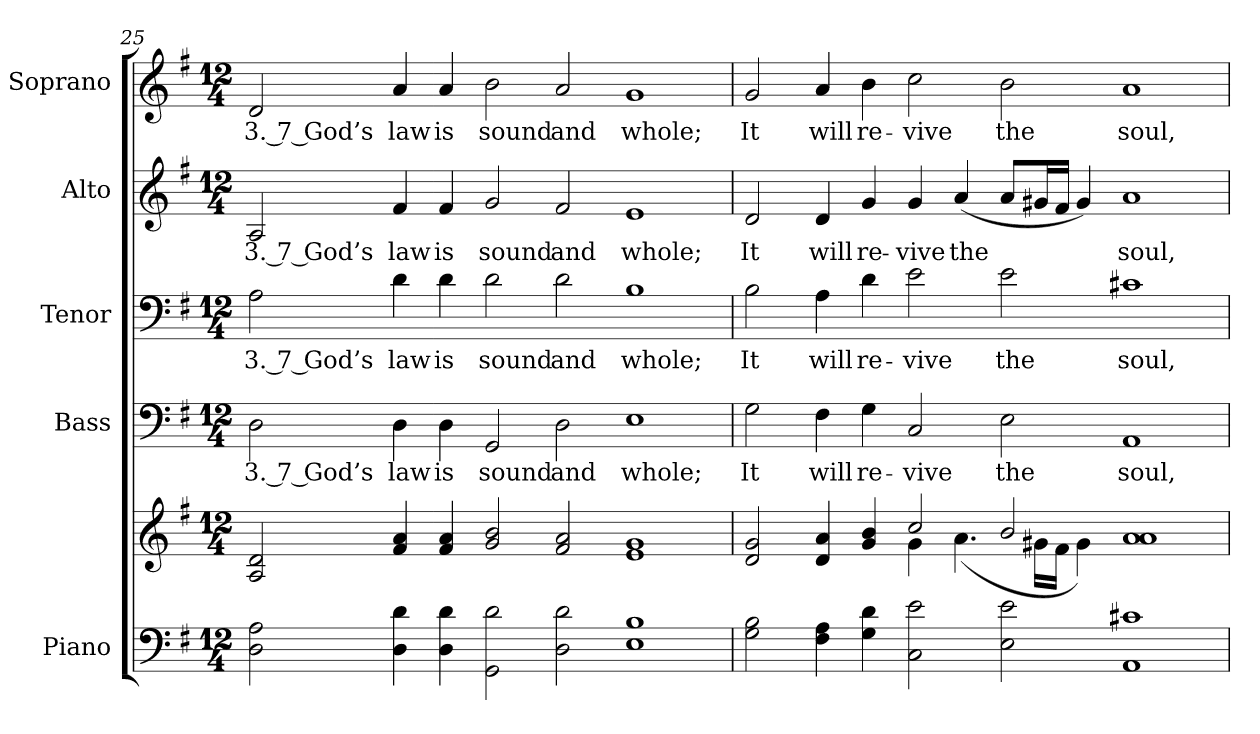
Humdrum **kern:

**kern	**kern	**kern	**text	**kern	**text	**kern	**text	**kern	**text
*part5	*part5	*part4	*part4	*part3	*part3	*part2	*part2	*part1	*part1
*staff6	*staff5	*staff4	*staff4	*staff3	*staff3	*staff2	*staff2	*staff1	*staff1
*I"Piano	*	*I"Bass	*	*I"Tenor	*	*I"Alto	*	*I"Soprano	*
*I'Pno.	*	*I'B.	*	*I'T.	*	*I'A.	*	*I'S.	*
!!LO:PB:g=z
*clefF4	*clefG2	*clefF4	*	*clefF4	*	*clefG2	*	*clefG2	*
*k[f#]	*k[f#]	*k[f#]	*	*k[f#]	*	*k[f#]	*	*k[f#]	*
*G:	*G:	*G:	*	*G:	*	*G:	*	*G:	*
*M12/4	*M12/4	*M12/4	*	*M12/4	*	*M12/4	*	*M12/4	*
=25	=25	=25	=25	=25	=25	=25	=25	=25	=25
!	!	!	!LO:LY:b:color=#000000	!	!	!	!	!	!
!	!	!	!	!	!LO:LY:b:color=#000000	!	!	!	!
!	!	!	!	!	!	!	!LO:LY:b:color=#000000	!	!
!	!	!	!	!	!	!	!	!	!LO:LY:b:color=#000000
2Di\ 2Ai	2Ai/ 2di	2Di\	3. 7 God’s	2Ai\	3. 7 God’s	2Ai/	3. 7 God’s	2di/	3. 7 God’s
!	!	!	!LO:LY:b:color=#000000	!	!	!	!	!	!
!	!	!	!	!	!LO:LY:b:color=#000000	!	!	!	!
!	!	!	!	!	!	!	!LO:LY:b:color=#000000	!	!
!	!	!	!	!	!	!	!	!	!LO:LY:b:color=#000000
4Di\ 4di	4f#i/ 4ai	4Di\	law	4di\	law	4f#i/	law	4ai/	law
!	!	!	!LO:LY:b:color=#000000	!	!	!	!	!	!
!	!	!	!	!	!LO:LY:b:color=#000000	!	!	!	!
!	!	!	!	!	!	!	!LO:LY:b:color=#000000	!	!
!	!	!	!	!	!	!	!	!	!LO:LY:b:color=#000000
4Di\ 4di	4f#i/ 4ai	4Di\	is	4di\	is	4f#i/	is	4ai/	is
!	!	!	!LO:LY:b:color=#000000	!	!	!	!	!	!
!	!	!	!	!	!LO:LY:b:color=#000000	!	!	!	!
!	!	!	!	!	!	!	!LO:LY:b:color=#000000	!	!
!	!	!	!	!	!	!	!	!	!LO:LY:b:color=#000000
2GGi\ 2di	2gi/ 2bi	2GGi/	sound	2di\	sound	2gi/	sound	2bi\	sound
!	!	!	!LO:LY:b:color=#000000	!	!	!	!	!	!
!	!	!	!	!	!LO:LY:b:color=#000000	!	!	!	!
!	!	!	!	!	!	!	!LO:LY:b:color=#000000	!	!
!	!	!	!	!	!	!	!	!	!LO:LY:b:color=#000000
2Di\ 2di	2f#i/ 2ai	2Di\	and	2di\	and	2f#i/	and	2ai/	and
!	!	!	!LO:LY:b:color=#000000	!	!	!	!	!	!
!	!	!	!	!	!LO:LY:b:color=#000000	!	!	!	!
!	!	!	!	!	!	!	!LO:LY:b:color=#000000	!	!
!	!	!	!	!	!	!	!	!	!LO:LY:b:color=#000000
1Ei 1Bi	1ei 1gi	1Ei	whole;	1Bi	whole;	1ei	whole;	1gi	whole;
=26	=26	=26	=26	=26	=26	=26	=26	=26	=26
*	*^	*	*	*	*	*	*	*	*
!	!	!	!	!LO:LY:b:color=#000000	!	!	!	!	!	!
!	!	!	!	!	!	!LO:LY:b:color=#000000	!	!	!	!
!	!	!	!	!	!	!	!	!LO:LY:b:color=#000000	!	!
!	!	!	!	!	!	!	!	!	!	!LO:LY:b:color=#000000
2Gi\ 2Bi	2di/ 2gi	1ryy	2Gi\	It	2Bi\	It	2di/	It	2gi/	It
!	!	!	!	!LO:LY:b:color=#000000	!	!	!	!	!	!
!	!	!	!	!	!	!LO:LY:b:color=#000000	!	!	!	!
!	!	!	!	!	!	!	!	!LO:LY:b:color=#000000	!	!
!	!	!	!	!	!	!	!	!	!	!LO:LY:b:color=#000000
4F#i\ 4Ai	4di/ 4ai	.	4F#i\	will	4Ai\	will	4di/	will	4ai/	will
!	!	!	!	!LO:LY:b:color=#000000	!	!	!	!	!	!
!	!	!	!	!	!	!LO:LY:b:color=#000000	!	!	!	!
!	!	!	!	!	!	!	!	!LO:LY:b:color=#000000	!	!
!	!	!	!	!	!	!	!	!	!	!LO:LY:b:color=#000000
4Gi\ 4di	4gi/ 4bi	.	4Gi\	re-	4di\	re-	4gi/	re-	4bi\	re-
!	!	!	!	!LO:LY:b:color=#000000	!	!	!	!	!	!
!	!	!	!	!	!	!LO:LY:b:color=#000000	!	!	!	!
!	!	!	!	!	!	!	!	!LO:LY:b:color=#000000	!	!
!	!	!	!	!	!	!	!	!	!	!LO:LY:b:color=#000000
2Ci\ 2ei	2cci/	4gi\	2Ci/	-vive	2ei\	-vive	4gi/	-vive	2cci\	-vive
!	!	!	!	!	!	!	!	!LO:LY:b:color=#000000	!	!
.	.	(4.ai\	.	.	.	.	(4ai/	the	.	.
!	!	!	!	!LO:LY:b:color=#000000	!	!	!	!	!	!
!	!	!	!	!	!	!LO:LY:b:color=#000000	!	!	!	!
!	!	!	!	!	!	!	!	!	!	!LO:LY:b:color=#000000
2Ei\ 2ei	2bi/	.	2Ei\	the	2ei\	the	8ai/L	.	2bi\	the
.	.	16g#Xi\LL	.	.	.	.	16g#Xi/L	.	.	.
.	.	16f#i\JJ	.	.	.	.	16f#i/JJ	.	.	.
.	.	4g#i\)	.	.	.	.	4g#i/)	.	.	.
!	!	!	!	!LO:LY:b:color=#000000	!	!	!	!	!	!
!	!	!	!	!	!	!LO:LY:b:color=#000000	!	!	!	!
!	!	!	!	!	!	!	!	!LO:LY:b:color=#000000	!	!
!	!	!	!	!	!	!	!	!	!	!LO:LY:b:color=#000000
1AAi 1c#Xi	1ai 1ai	1ryy	1AAi	soul,	1c#Xi	soul,	1ai	soul,	1ai	soul,
*	*v	*v	*	*	*	*	*	*	*	*
=	=	=	=	=	=	=	=	=	=
*-	*-	*-	*-	*-	*-	*-	*-	*-	*-
